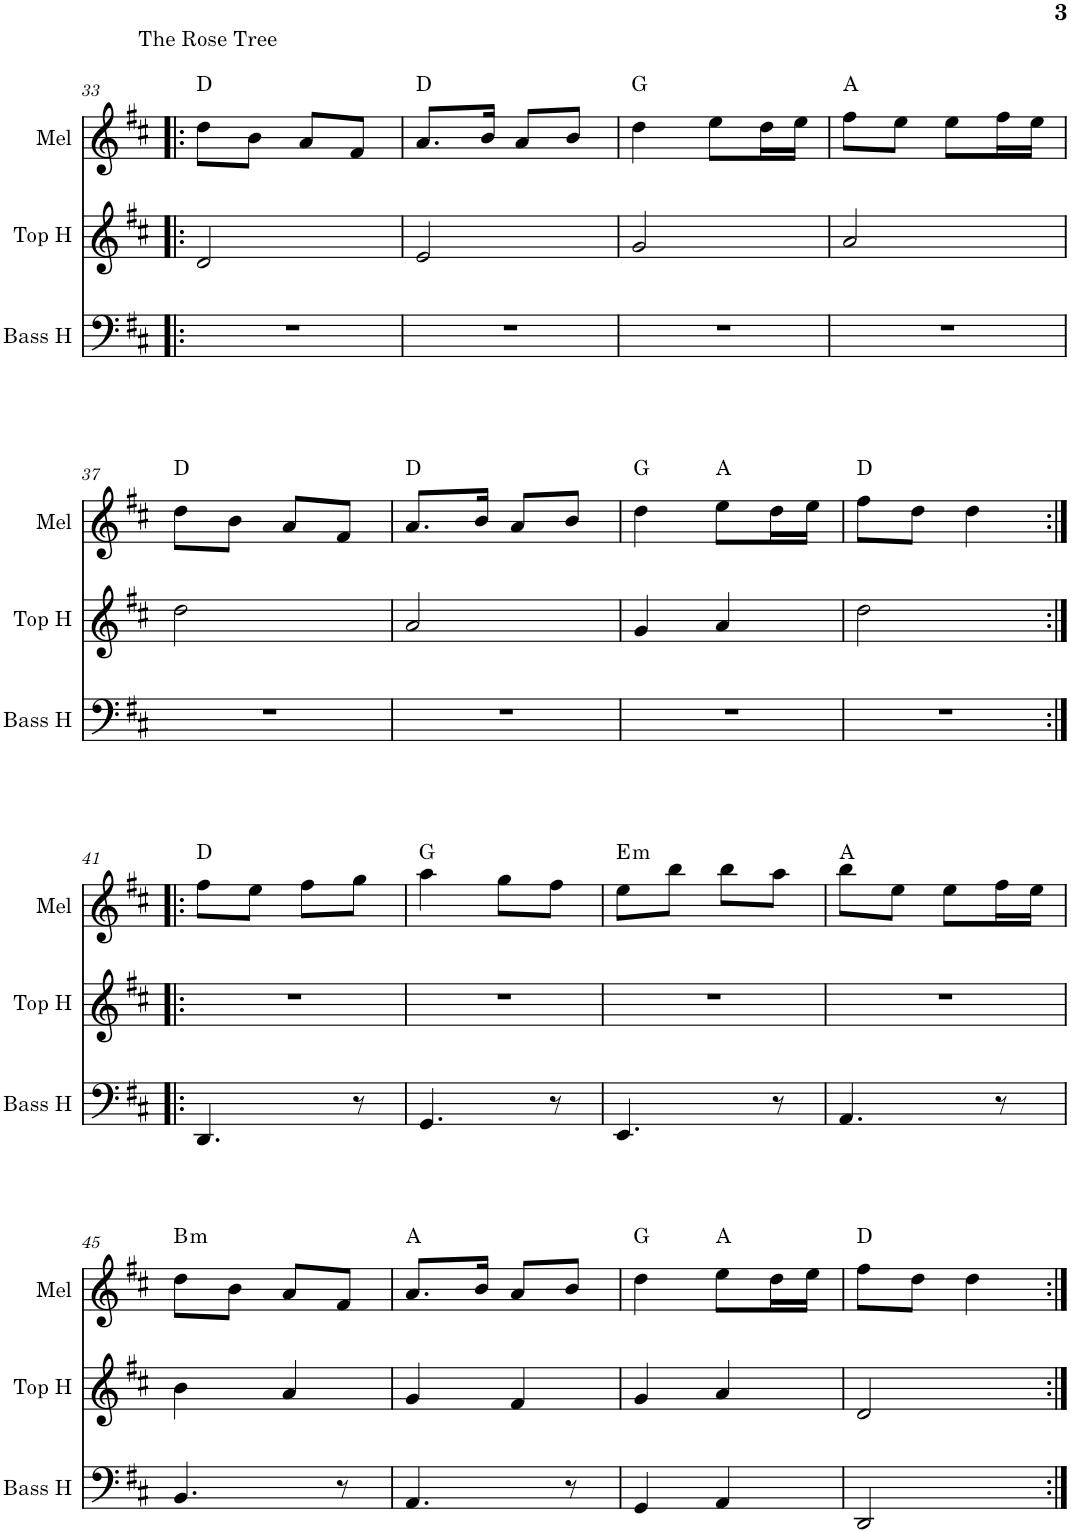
**kern	**kern	**kern	**harte
*part3	*part2	*part1	*part1
*staff3	*staff2	*staff1	*
*I"Bass Horns	*I"Top Horns	*I"Melody	*
*I'Bass H	*I'Top H	*I'Mel	*
!!LO:PB:g=z
*clefF4	*clefG2	*clefG2	*
*	*Trd7c12	*	*
*k[f#c#]	*k[f#c#]	*k[f#c#]	*
*M2/4	*M2/4	*M2/4	*
=33!|:	=33!|:	=33!|:	=33!|:
!	!	!LO:TX:a:t=The Rose Tree	!
2r	2d/	8dd\L	D:maj
.	.	8b\J	.
.	.	8a/L	.
.	.	8f#/J	.
=34	=34	=34	=34
2r	2e/	8.a/L	D:maj
.	.	16b/Jk	.
.	.	8a/L	.
.	.	8b/J	.
=35	=35	=35	=35
2r	2g/	4dd\	G:maj
.	.	8ee\L	.
.	.	16dd\L	.
.	.	16ee\JJ	.
=36	=36	=36	=36
2r	2a/	8ff#\L	A:maj
.	.	8ee\J	.
.	.	8ee\L	.
.	.	16ff#\L	.
.	.	16ee\JJ	.
!!LO:LB:g=z
=37	=37	=37	=37
2r	2dd\	8dd\L	D:maj
.	.	8b\J	.
.	.	8a/L	.
.	.	8f#/J	.
=38	=38	=38	=38
2r	2a/	8.a/L	D:maj
.	.	16b/Jk	.
.	.	8a/L	.
.	.	8b/J	.
=39	=39	=39	=39
2r	4g/	4dd\	G:maj
.	4a/	8ee\L	A:maj
.	.	16dd\L	.
.	.	16ee\JJ	.
=40	=40	=40	=40
2r	2dd\	8ff#\L	D:maj
.	.	8dd\J	.
.	.	4dd\	.
!!LO:LB:g=z
=41:|!|:	=41:|!|:	=41:|!|:	=41:|!|:
4.DD/	2r	8ff#\L	D:maj
.	.	8ee\J	.
.	.	8ff#\L	.
8r	.	8gg\J	.
=42	=42	=42	=42
4.GG/	2r	4aa\	G:maj
.	.	8gg\L	.
8r	.	8ff#\J	.
=43	=43	=43	=43
!	!	!	!LO:H:kt=m
4.EE/	2r	8ee\L	E:min
.	.	8bb\J	.
.	.	8bb\L	.
8r	.	8aa\J	.
=44	=44	=44	=44
4.AA/	2r	8bb\L	A:maj
.	.	8ee\J	.
.	.	8ee\L	.
8r	.	16ff#\L	.
.	.	16ee\JJ	.
!!LO:LB:g=z
=45	=45	=45	=45
!	!	!	!LO:H:kt=m
4.BB/	4b\	8dd\L	B:min
.	.	8b\J	.
.	4a/	8a/L	.
8r	.	8f#/J	.
=46	=46	=46	=46
4.AA/	4g/	8.a/L	A:maj
.	.	16b/Jk	.
.	4f#/	8a/L	.
8r	.	8b/J	.
=47	=47	=47	=47
4GG/	4g/	4dd\	G:maj
4AA/	4a/	8ee\L	A:maj
.	.	16dd\L	.
.	.	16ee\JJ	.
=48	=48	=48	=48
2DD/	2d/	8ff#\L	D:maj
.	.	8dd\J	.
.	.	4dd\	.
=:|!	=:|!	=:|!	=:|!
*-	*-	*-	*-
